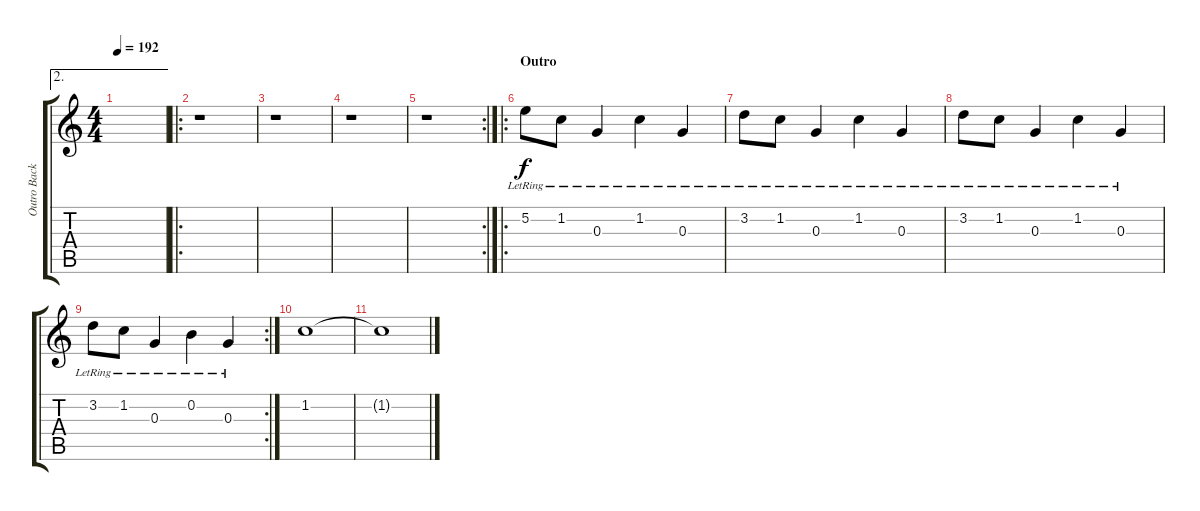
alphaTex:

\track ("Outro Backup" "Outro Back") {instrument distortionguitar}
\staff {score tabs}
\tuning (E4 B3 G3 D3 A2 E2) {hide}
\ae 2
\ts (4 4)
\tempo 192
\clef g2
\ks c
|
\ro
r.1 |
r.1 |
r.1 |
\rc 2
r.1 |
\ro
\section ("" "Outro")
5.2{lr}.8 1.2{lr}.8 0.3{lr}.4 1.2{lr}.4 0.3{lr}.4 |
3.2{lr}.8 1.2{lr}.8 0.3{lr}.4 1.2{lr}.4 0.3{lr}.4 |
3.2{lr}.8 1.2{lr}.8 0.3{lr}.4 1.2{lr}.4 0.3{lr}.4 |
\rc 2
3.2{lr}.8 1.2{lr}.8 0.3{lr}.4 0.2{lr}.4 0.3{lr}.4 |
1.2.1 |
1.2{t}.1
